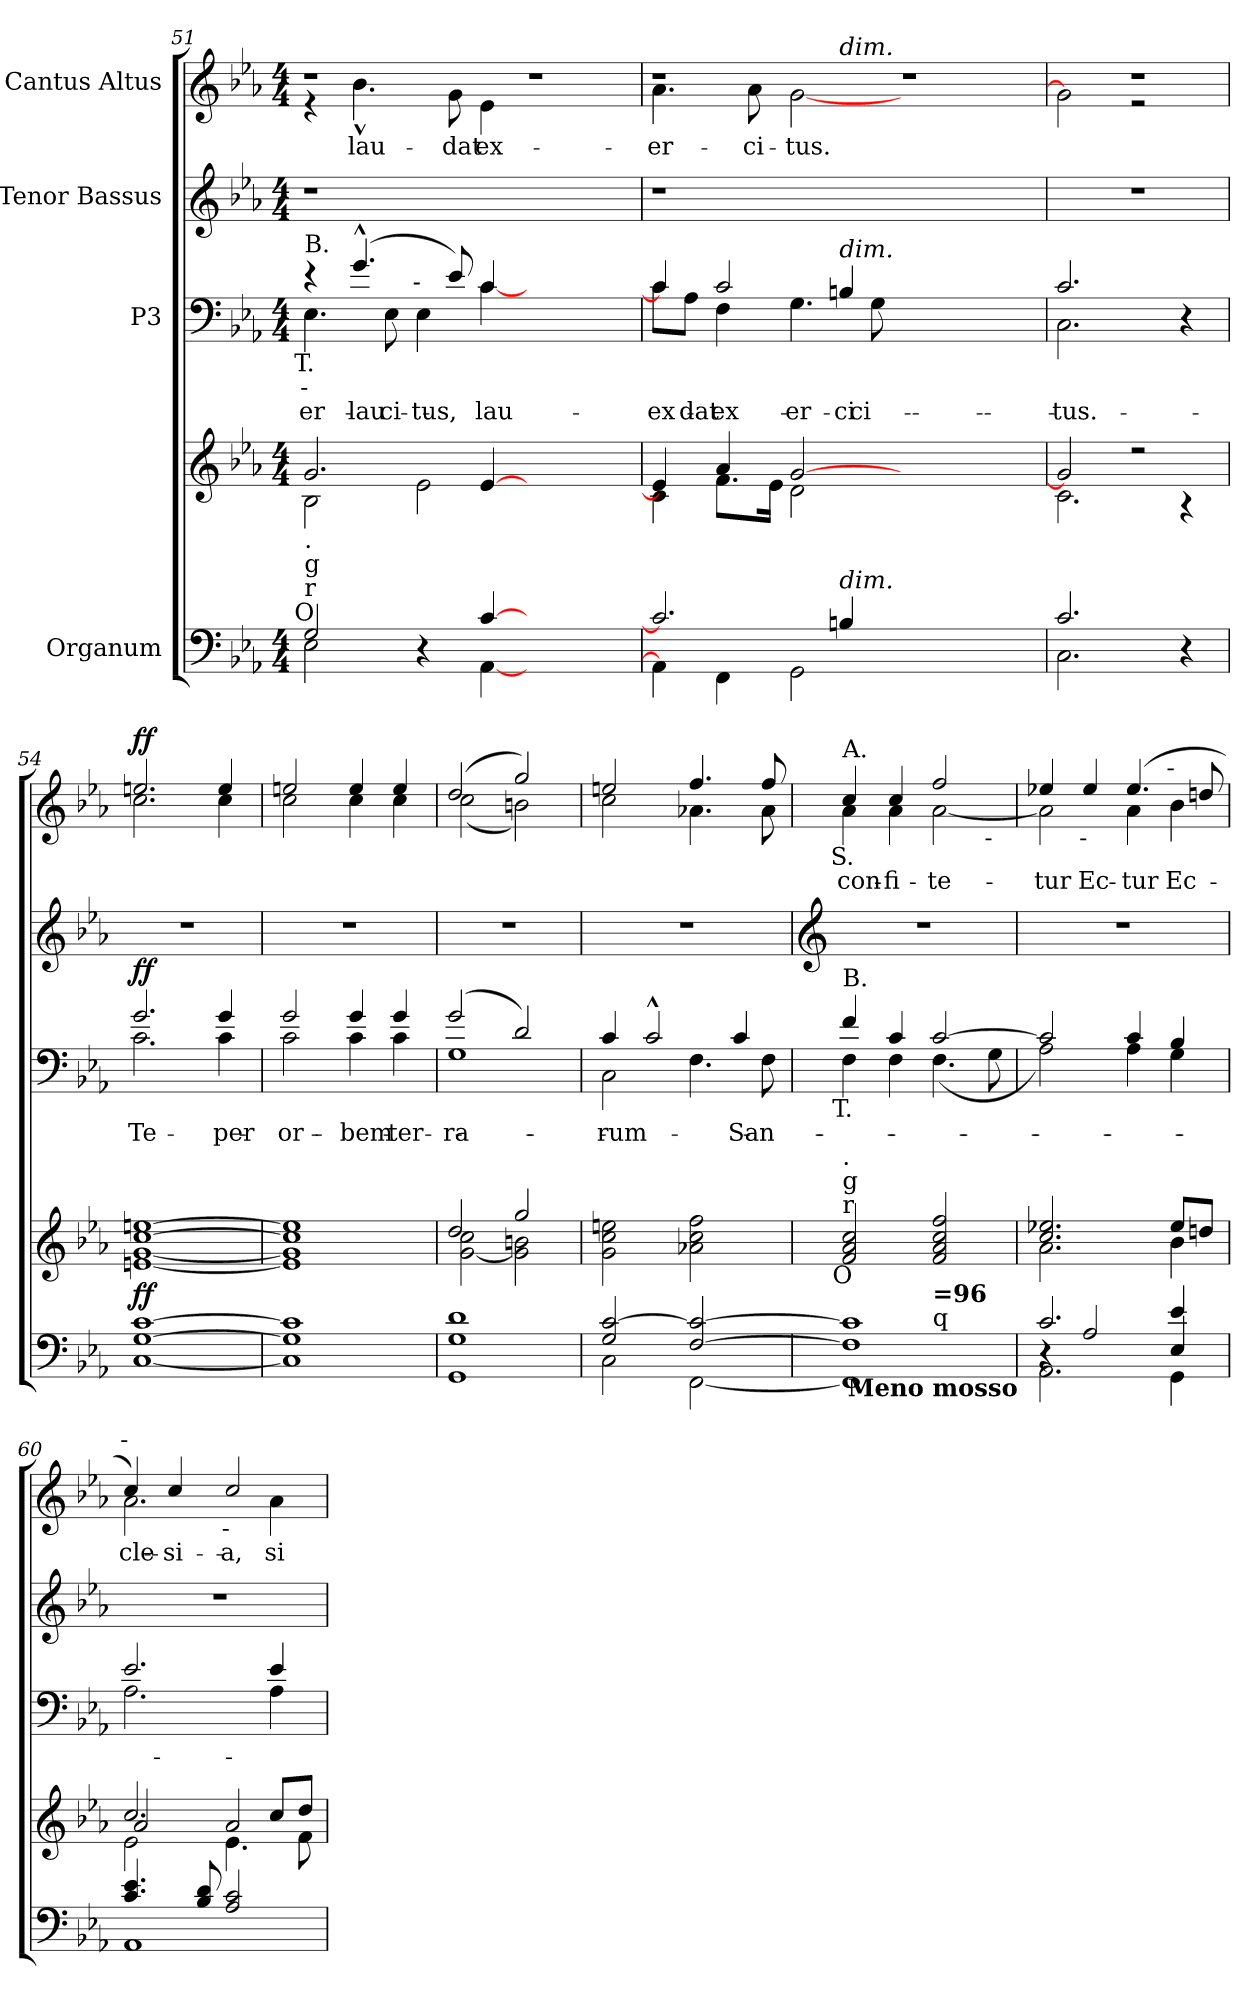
**kern	**kern	**dynam	**kern	**text	**dynam	**kern	**kern	**text	**dynam
*part4	*part4	*part4	*part3	*part3	*part3	*part2	*part1	*part1	*part1
*staff5	*staff4	*staff4/5	*staff3	*staff3	*staff3	*staff2	*staff1	*staff1	*staff1
*I"Organum	*	*	*I"P3	*	*	*I"Tenor Bassus	*I"Cantus Altus	*	*
!!LO:LB:g=z
*clefF4	*clefG2	*	*clefF4	*	*	*clefG2	*clefG2	*	*
*k[b-e-a-]	*k[b-e-a-]	*	*k[b-e-a-]	*	*	*k[b-e-a-]	*k[b-e-a-]	*	*
*E-:	*E-:	*	*E-:	*	*	*E-:	*E-:	*	*
*M4/4	*M4/4	*	*M4/4	*	*	*M4/4	*M4/4	*	*
=51	=51	=51	=51	=51	=51	=51	=51	=51	=51
*^	*^	*	*^	*	*	*	*	*	*
!	!	!	!	!	!	!	!	!	!	!LO:TX:b:cj:t=S.	!	!
!	!	!	!	!	!	!	!	!	!	!LO:TX:t=A.	!	!
!	!	!	!	!	!LO:TX:b:cj:t=T.	!	!	!	!	!	!	!
!	!	!	!	!	!LO:TX:t=B.	!	!	!	!	!	!	!
!	!	!	!	!	!LO:TX:b:cj:t=-	!	!	!	!	!	!	!
!LO:TX:a:cj:t=O	!	!	!	!	!	!	!	!	!	!	!	!
!LO:TX:t=r	!	!	!	!	!	!	!	!	!	!	!	!
!LO:TX:t=g	!	!	!	!	!	!	!	!	!	!	!	!
!LO:TX:t=.	!	!	!	!	!	!	!	!	!	!	!	!
!	!	!	!	!	!	!	!LO:LY:b:color=#000000	!	!	!	!	!
*	*	*	*	*	*	*	*	*	*	*^	*	*
2Gi/	2E-i\	2.gi/	2B-i\	.	4r	4.E-i\	-er-	.	1r	1r	4r	.	.
!	!	!	!	!	!	!	!LO:LY:a:color=#000000	!	!	!	!	!	!
!	!	!	!	!	!	!	!	!	!	!	!	!LO:LY:b:color=#000000	!
.	.	.	.	.	(4.g^^i/	.	lau-	.	.	.	4.b-^^i\	lau-	.
!	!	!	!	!	!	!	!LO:LY:b:color=#000000	!	!	!	!	!	!
.	.	.	.	.	.	8E-i\	-ci-	.	.	.	.	.	.
!	!	!	!	!	!	!LO:TX:a:cj:t=-	!	!	!	!	!	!	!
!	!	!	!	!	!	!	!LO:LY:b:color=#000000	!	!	!	!	!	!
4r	4ryy	.	2e-i\	.	.	4E-i\	-tus,	.	.	.	.	.	.
!	!	!	!	!	!	!	!	!	!	!	!	!LO:LY:b:color=#000000	!
.	.	.	.	.	8e-i/)	.	.	.	.	.	8gi\	-dat	.
!	!	!	!	!	!	!	!LO:LY:a:color=#000000	!	!	!	!	!	!
!	!	!	!	!	!	!	!LO:LY:b:color=#000000	!	!	!	!	!	!
!	!	!	!	!	!	!	!	!	!	!	!	!LO:LY:b:color=#000000	!
[4ci/	[4AA-i\	[4e-i/	.	.	4ci/	[4ci\	lau-	.	.	.	4e-i\	ex-	.
1ryy	1ryy	1ryy	1ryy	.	1ryy	1ryy	.	.	1ryy	1r	1ryy	.	.
*	*	*	*	*	*	*	*	*	*	*v	*v	*	*
=52	=52	=52	=52	=52	=52	=52	=52	=52	=52	=52	=52	=52
*	*	*	*	*	*	*	*	*	*	*^	*	*
!	!	!	!	!	!	!	!LO:LY:a:color=#000000	!	!	!	!	!	!
!	!	!	!	!	!	!	!	!	!	!	!	!LO:LY:b:color=#000000	!
*	*	*	*	*	*	*	*	*	*	*	*^	*	*
2.ci/]	4AA-i\]	4e-i/]	4ci\	.	4ci/]	8ci\L	ex-	.	1r	1r	4.a-i\	2.ryy	-er-	.
!	!	!	!	!	!	!	!LO:LY:b:color=#000000	!	!	!	!	!	!	!
.	.	.	.	.	.	8A-i\J	-dat	.	.	.	.	.	.	.
!	!	!	!	!	!	!	!LO:LY:a:color=#000000	!	!	!	!	!	!	!
!	!	!	!	!	!	!	!LO:LY:b:color=#000000	!	!	!	!	!	!	!
.	4FFi\	4a-i/	8.fi\L	.	2ci/	4Fi\	ex-	.	.	.	.	.	.	.
!	!	!	!	!	!	!	!	!	!	!	!	!	!LO:LY:b:color=#000000	!
.	.	.	.	.	.	.	.	.	.	.	8a-i\	.	-ci-	.
.	.	.	16e-i\Jk	.	.	.	.	.	.	.	.	.	.	.
!	!	!	!	!	!	!	!LO:LY:b:color=#000000	!	!	!	!	!	!	!
!	!	!	!	!	!	!	!	!	!	!	!	!	!LO:LY:b:color=#000000	!
.	2GGi\	[2gi/	2di\	.	.	4.Gi\	-er-	.	.	.	[2gi\	.	-tus.	.
!	!	!	!	!	!	!	!	!	!	!	!	!LO:TX:a:i:t=dim.	!	!
!	!	!	!	!	!LO:TX:a:i:t=dim.	!	!	!	!	!	!	!	!	!
!LO:TX:a:i:t=dim.	!	!	!	!	!	!	!	!	!	!	!	!	!	!
!	!	!	!	!	!	!	!LO:LY:a:color=#000000	!	!	!	!	!	!	!
4Bni/	.	.	.	.	4Bni/	.	-ci-	.	.	.	.	1ryy	.	.
!	!	!	!	!	!	!	!LO:LY:b:color=#000000	!	!	!	!	!	!	!
.	.	.	.	.	.	8Gi\	-ci-	.	.	.	.	.	.	.
1ryy	1ryy	1ryy	1ryy	.	1ryy	1ryy	.	.	1ryy	1r	1ryy	.	.	.
.	.	.	.	.	.	.	.	.	.	.	.	4ryy	.	.
*	*	*	*	*	*	*	*	*	*	*v	*v	*v	*	*
=53	=53	=53	=53	=53	=53	=53	=53	=53	=53	=53	=53	=53
*	*	*	*	*	*	*	*	*	*	*^	*	*
*	*	*	*	*	*	*	*	*	*	*	*^	*	*
!	!	!	!	!	!	!	!LO:LY:a:color=#000000	!	!	!	!	!	!	!
*	*	*	*	*	*	*	*	*	*	*v	*v	*v	*	*
*	*	*	*	*	*	*	*	*	*	*^	*	*
*	*	*	*	*	*	*	*	*	*	*	*^	*	*
!	!	!	!	!	!	!	!LO:LY:b:color=#000000	!	!	!	!	!	!	!
*	*	*	*	*	*	*	*	*	*	*	*v	*v	*	*
2.ci/	2.Ci\	2gi/]	2.ci\	.	2.ci/	2.Ci\	-tus.	.	1r	1r	2gi\]	.	.
.	.	2r	.	.	.	.	.	.	.	.	2r	.	.
4r	4ryy	.	4r	.	4r	4ryy	.	.	.	.	.	.	.
=54	=54	=54	=54	=54	=54	=54	=54	=54	=54	=54	=54	=54	=54
*	*	*MM104	*	*	*	*	*	*	*	*MM104	*	*	*
!	!	!	!	!	!	!	!LO:LY:a:color=#000000	!	!	!	!	!	!
[1Gi [1ci	[1Ci	[1cci [1eeni	[1eni [1gi	ff	2.gi/	2.ci\	Te	ff	1r	2.eeni/	2.cci\	.	ff
!	!	!	!	!	!	!	!LO:LY:a:color=#000000	!	!	!	!	!	!
.	.	.	.	.	4gi/	4ci\	per	.	.	4eei/	4cci\	.	.
=55	=55	=55	=55	=55	=55	=55	=55	=55	=55	=55	=55	=55	=55
!	!	!	!	!	!	!	!LO:LY:a:color=#000000	!	!	!	!	!	!
1Gi] 1ci]	1Ci]	1cci] 1eei]	1ei] 1gi]	.	2gi/	2ci\	or-	.	1r	2eeni/	2cci\	.	.
!	!	!	!	!	!	!	!LO:LY:a:color=#000000	!	!	!	!	!	!
.	.	.	.	.	4gi/	4ci\	-bem	.	.	4eei/	4cci\	.	.
!	!	!	!	!	!	!	!LO:LY:a:color=#000000	!	!	!	!	!	!
.	.	.	.	.	4gi/	4ci\	ter-	.	.	4eei/	4cci\	.	.
*v	*v	*	*	*	*	*	*	*	*	*	*	*	*
=56	=56	=56	=56	=56	=56	=56	=56	=56	=56	=56	=56	=56
!	!	!	!	!	!	!LO:LY:a:color=#000000	!	!	!	!	!	!
1GGi 1Gi 1di	2ddi/	[2gi\ 2cci	.	(2gi/	1Gi	-ra-	.	1r	(2ddi/	(2cci\	.	.
.	2ggi/	2gi\] 2bni	.	2di/)	.	.	.	.	2ggi/)	2bni\)	.	.
*	*v	*v	*	*	*	*	*	*	*	*	*	*
=57	=57	=57	=57	=57	=57	=57	=57	=57	=57	=57	=57
*^	*	*	*	*	*	*	*	*	*	*	*
*	*	*^	*	*	*	*	*	*	*	*	*	*
!	!	!	!	!	!	!	!LO:LY:a:color=#000000	!	!	!	!	!	!
*	*	*v	*v	*	*	*	*	*	*	*	*	*	*
2Gi/ [2ci	2Ci\	2gi\ 2cci 2eeni	.	4ci/	2Ci\	-rum	.	1r	2eeni/	2cci\	.	.
.	.	.	.	2c^^i/	.	.	.	.	.	.	.	.
[2Fi/ 2ci_	[2FFi\	2a-Xi\ 2cci 2ffi	.	.	4.Fi\	.	.	.	4.ffi/	4.a-Xi\	.	.
!	!	!	!	!	!	!LO:LY:a:color=#000000	!	!	!	!	!	!
.	.	.	.	4ci/	.	San-	.	.	.	.	.	.
.	.	.	.	.	8Fi\	.	.	.	8ffi/	8a-i\	.	.
*	*	*	*	*	*	*	*	*	*v	*v	*	*
!!LO:PB:g=z
=58	=58	=58	=58	=58	=58	=58	=58	=58	=58	=58	=58
*	*	*	*	*	*	*	*	*clefG2	*	*	*
*	*	*	*	*	*	*	*	*	*^	*	*
!	!	!	!	!	!	!	!	!	!	!	!LO:LY:a:color=#000000	!
!	!	!	!	!	!	!	!	!	!LO:TX:b:cj:t=S.	!	!	!
!	!	!	!	!	!	!	!	!	!LO:TX:t=A.	!	!	!
!	!	!	!	!LO:TX:b:cj:t=T.	!	!	!	!	!	!	!	!
!	!	!	!	!LO:TX:t=B.	!	!	!	!	!	!	!	!
!	!	!LO:TX:b:cj:t=O	!	!	!	!	!	!	!	!	!	!
!	!	!LO:TX:t=r	!	!	!	!	!	!	!	!	!	!
!	!	!LO:TX:t=g	!	!	!	!	!	!	!	!	!	!
!	!	!LO:TX:t=.	!	!	!	!	!	!	!	!	!	!
!	!	!	!	!	!	!	!	!	!	!	!LO:LY:b:color=#000000	!
*	*	*	*	*	*	*	*	*	*	*^	*	*
1FFi] 1Fi] 1ci]	2ryy	2fi/ 2a-i 2cci	.	4fi/	4Fi\	.	.	1r	4cci/	4a-i\	2..ryy	con-	.
!	!	!	!	!	!	!	!	!	!	!	!	!LO:LY:a:color=#000000	!
!	!	!	!	!	!	!	!	!	!	!	!	!LO:LY:b:color=#000000	!
.	.	.	.	4ci/	4Fi\	.	.	.	4cci/	4a-i\	.	-fi-	.
!	!	!	!	!	!	!	!	!	!	!	!	!LO:LY:a:color=#000000	!
!	!LO:TX:b:B:cj:t=Meno mosso	!	!	!	!	!	!	!	!	!	!	!	!
!	!LO:TX:t=q	!	!	!	!	!	!	!	!	!	!	!	!
!	!LO:TX:B:t==96	!	!	!	!	!	!	!	!	!	!	!	!
!	!	!	!	!	!	!	!	!	!	!	!	!LO:LY:b:color=#000000	!
.	2ryy	2fi/ 2a-i 2cci 2ffi	.	[2ci/	(4.Fi\	.	.	.	2ffi/	[2a-i\	.	-te-	.
!	!	!	!	!	!	!	!	!	!	!	!LO:TX:b:cj:t=-	!	!
.	.	.	.	.	8Gi\	.	.	.	.	.	8ryy	.	.
*	*	*	*	*	*	*	*	*	*v	*v	*v	*	*
=59	=59	=59	=59	=59	=59	=59	=59	=59	=59	=59	=59
*	*^	*^	*	*	*	*	*	*	*	*	*
*	*	*	*	*	*	*	*	*	*	*	*^	*	*
*	*	*	*	*	*	*	*	*	*	*	*	*^	*	*
!	!	!	!	!	!	!	!	!	!	!	!	!	!	!LO:LY:a:color=#000000	!
*	*	*	*	*	*	*	*	*	*	*	*	*v	*v	*	*
2.ci/	2.AA-i\	4r	2.cci/ 2.ee-Xi	2.a-i\	.	2ci/]	2A-i\)	.	.	1r	4ee-Xi/	2a-i\]	-tur	.
!	!	!	!	!	!	!	!	!	!	!	!LO:TX:b:cj:t=-	!	!	!
!	!	!	!	!	!	!	!	!	!	!	!	!	!LO:LY:a:color=#000000	!
.	.	2A-i/	.	.	.	.	.	.	.	.	4ee-i/	.	Ec-	.
!	!	!	!	!	!	!	!	!	!	!	!	!	!LO:LY:a:color=#000000	!
!	!	!	!	!	!	!	!	!	!	!	!	!	!LO:LY:b:color=#000000	!
.	.	.	.	.	.	4ci/	4A-i\	.	.	.	(4.ee-i/	4a-i\	-tur	.
!	!	!	!	!	!	!	!	!	!	!	!	!LO:TX:a:cj:t=-	!	!
!	!	!	!	!	!	!	!	!	!	!	!	!	!LO:LY:b:color=#000000	!
4e-i/	4GGi\	4E-i/	8ee-i/L	4b-i\	.	4B-i/	4Gi\	.	.	.	.	4b-i\	Ec-	.
.	.	.	8ddni/J	.	.	.	.	.	.	.	8ddni/	.	.	.
*	*v	*v	*	*	*	*	*	*	*	*	*	*	*	*
=60	=60	=60	=60	=60	=60	=60	=60	=60	=60	=60	=60	=60	=60
*	*	*	*^	*	*	*	*	*	*	*	*	*	*
!	!	!	!	!	!	!	!	!	!	!	!LO:TX:a:cj:t=-	!	!	!
!	!	!	!	!	!	!	!	!	!	!	!	!	!LO:LY:b:color=#000000	!
4.ci/ 4.e-i	1AA-i	2.cci/	2e-i\	2a-i/	.	2.e-i/	2.A-i\	.	.	1r	4cci/)	2.a-i\	-cle-	.
!	!	!	!	!	!	!	!	!	!	!	!	!	!LO:LY:a:color=#000000	!
.	.	.	.	.	.	.	.	.	.	.	4cci/	.	-si-	.
8B-i/ 8di	.	.	.	.	.	.	.	.	.	.	.	.	.	.
!	!	!	!	!	!	!	!	!	!	!	!LO:TX:b:cj:t=-	!	!	!
!	!	!	!	!	!	!	!	!	!	!	!	!	!LO:LY:a:color=#000000	!
2A-i/ 2ci	.	.	4.e-i\	2a-i/	.	.	.	.	.	.	2cci/	.	-a,	.
!	!	!	!	!	!	!	!	!	!	!	!	!	!LO:LY:b:color=#000000	!
.	.	8cci/L	.	.	.	4e-i/	4A-i\	.	.	.	.	4a-i\	-si-	.
.	.	8ddi/J	8fi\	.	.	.	.	.	.	.	.	.	.	.
*v	*v	*	*	*	*	*v	*v	*	*	*	*v	*v	*	*
*	*v	*v	*v	*	*	*	*	*	*	*	*
=	=	=	=	=	=	=	=	=	=
*-	*-	*-	*-	*-	*-	*-	*-	*-	*-
